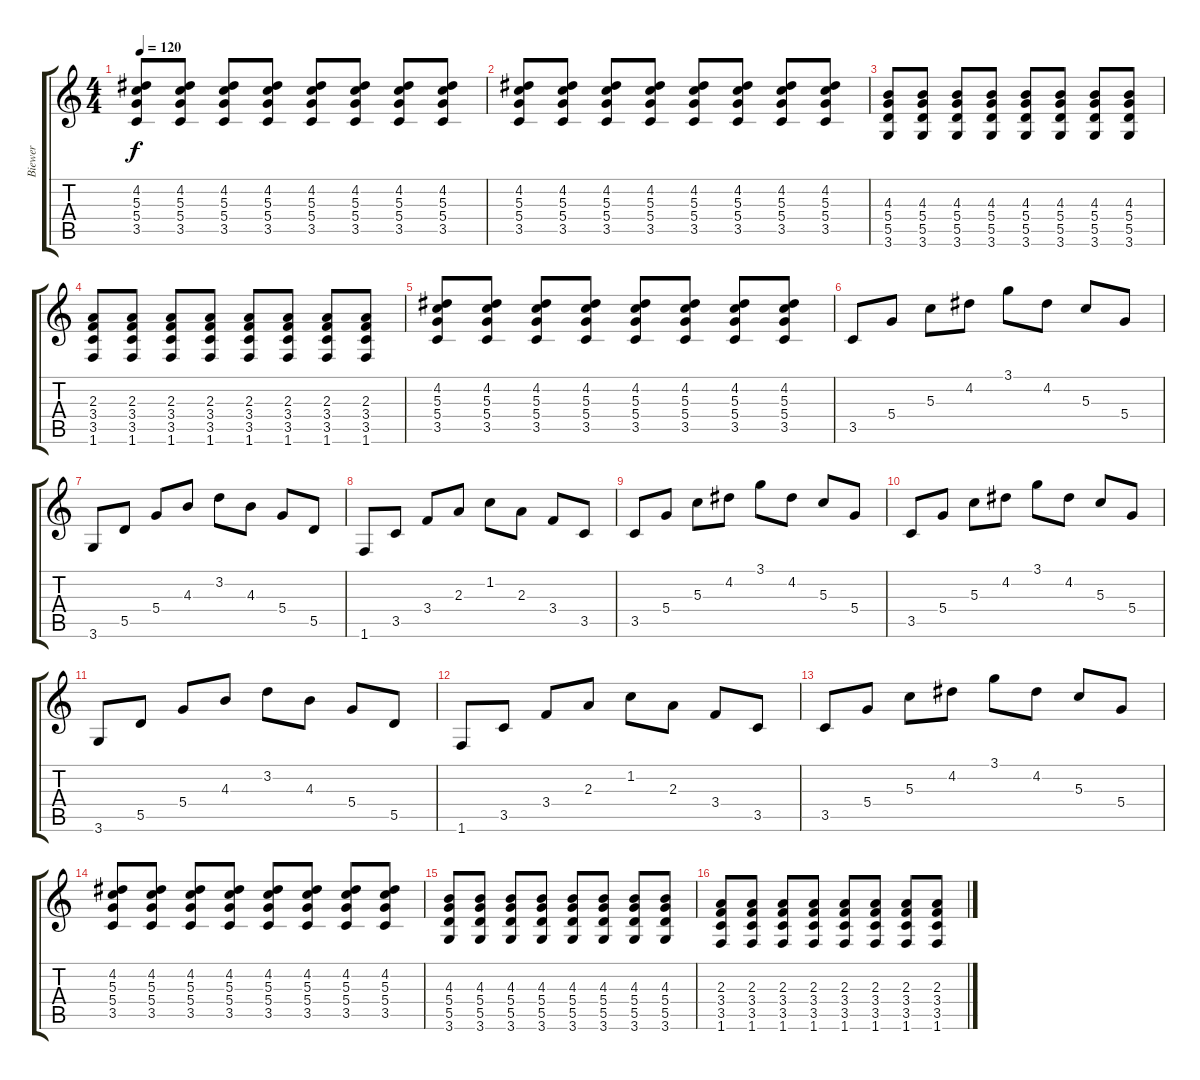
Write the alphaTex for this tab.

\track ("Biewer" "Biewer") {instrument distortionguitar}
\staff {score tabs}
\tuning (E4 B3 G3 D3 A2 E2) {hide}
\ts (4 4)
\tempo 120
\clef g2
\ks c
(4.2 5.3 5.4 3.5).8{dy f} (4.2 5.3 5.4 3.5).8 (4.2 5.3 5.4 3.5).8 (4.2 5.3 5.4 3.5).8 (4.2 5.3 5.4 3.5).8 (4.2 5.3 5.4 3.5).8 (4.2 5.3 5.4 3.5).8 (4.2 5.3 5.4 3.5).8 |
(4.2 5.3 5.4 3.5).8 (4.2 5.3 5.4 3.5).8 (4.2 5.3 5.4 3.5).8 (4.2 5.3 5.4 3.5).8 (4.2 5.3 5.4 3.5).8 (4.2 5.3 5.4 3.5).8 (4.2 5.3 5.4 3.5).8 (4.2 5.3 5.4 3.5).8 |
(4.3 5.4 5.5 3.6).8 (4.3 5.4 5.5 3.6).8 (4.3 5.4 5.5 3.6).8 (4.3 5.4 5.5 3.6).8 (4.3 5.4 5.5 3.6).8 (4.3 5.4 5.5 3.6).8 (4.3 5.4 5.5 3.6).8 (4.3 5.4 5.5 3.6).8 |
(2.3 3.4 3.5 1.6).8 (2.3 3.4 3.5 1.6).8 (2.3 3.4 3.5 1.6).8 (2.3 3.4 3.5 1.6).8 (2.3 3.4 3.5 1.6).8 (2.3 3.4 3.5 1.6).8 (2.3 3.4 3.5 1.6).8 (2.3 3.4 3.5 1.6).8 |
(4.2 5.3 5.4 3.5).8 (4.2 5.3 5.4 3.5).8 (4.2 5.3 5.4 3.5).8 (4.2 5.3 5.4 3.5).8 (4.2 5.3 5.4 3.5).8 (4.2 5.3 5.4 3.5).8 (4.2 5.3 5.4 3.5).8 (4.2 5.3 5.4 3.5).8 |
3.5.8 5.4.8 5.3.8 4.2.8 3.1.8 4.2.8 5.3.8 5.4.8 |
3.6.8 5.5.8 5.4.8 4.3.8 3.2.8 4.3.8 5.4.8 5.5.8 |
1.6.8 3.5.8 3.4.8 2.3.8 1.2.8 2.3.8 3.4.8 3.5.8 |
3.5.8 5.4.8 5.3.8 4.2.8 3.1.8 4.2.8 5.3.8 5.4.8 |
3.5.8 5.4.8 5.3.8 4.2.8 3.1.8 4.2.8 5.3.8 5.4.8 |
3.6.8 5.5.8 5.4.8 4.3.8 3.2.8 4.3.8 5.4.8 5.5.8 |
1.6.8 3.5.8 3.4.8 2.3.8 1.2.8 2.3.8 3.4.8 3.5.8 |
3.5.8 5.4.8 5.3.8 4.2.8 3.1.8 4.2.8 5.3.8 5.4.8 |
(4.2 5.3 5.4 3.5).8 (4.2 5.3 5.4 3.5).8 (4.2 5.3 5.4 3.5).8 (4.2 5.3 5.4 3.5).8 (4.2 5.3 5.4 3.5).8 (4.2 5.3 5.4 3.5).8 (4.2 5.3 5.4 3.5).8 (4.2 5.3 5.4 3.5).8 |
(4.3 5.4 5.5 3.6).8 (4.3 5.4 5.5 3.6).8 (4.3 5.4 5.5 3.6).8 (4.3 5.4 5.5 3.6).8 (4.3 5.4 5.5 3.6).8 (4.3 5.4 5.5 3.6).8 (4.3 5.4 5.5 3.6).8 (4.3 5.4 5.5 3.6).8 |
(2.3 3.4 3.5 1.6).8 (2.3 3.4 3.5 1.6).8 (2.3 3.4 3.5 1.6).8 (2.3 3.4 3.5 1.6).8 (2.3 3.4 3.5 1.6).8 (2.3 3.4 3.5 1.6).8 (2.3 3.4 3.5 1.6).8 (2.3 3.4 3.5 1.6).8
